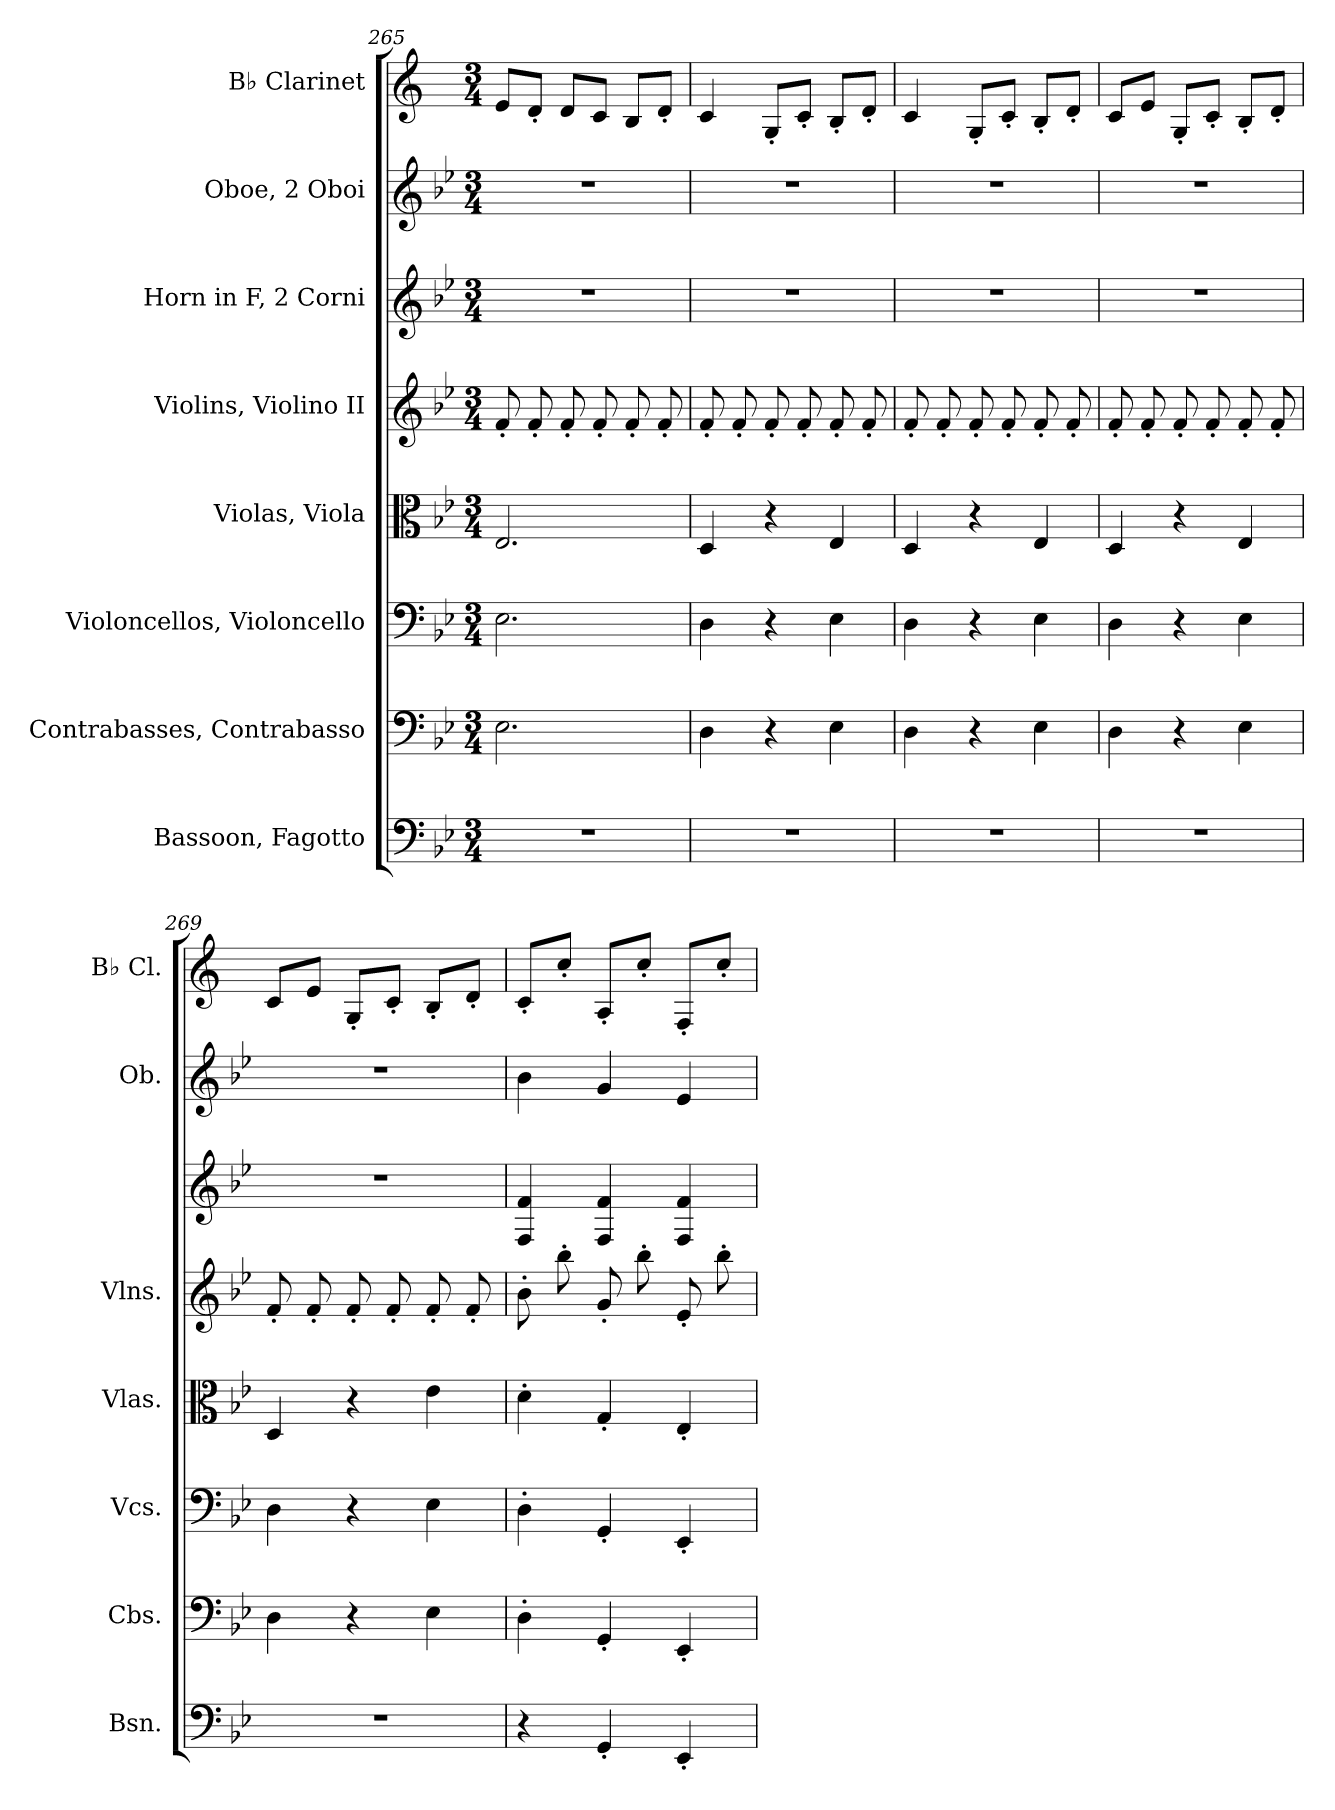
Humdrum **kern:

**kern	**kern	**kern	**kern	**kern	**kern	**kern	**kern
*part8	*part7	*part6	*part5	*part4	*part3	*part2	*part1
*staff8	*staff7	*staff6	*staff5	*staff4	*staff3	*staff2	*staff1
*I"Bassoon, Fagotto	*I"Contrabasses, Contrabasso	*I"Violoncellos, Violoncello	*I"Violas, Viola	*I"Violins, Violino II	*I"Horn in F, 2 Corni	*I"Oboe, 2 Oboi	*I"B♭ Clarinet
*I'Bsn.	*I'Cbs.	*I'Vcs.	*I'Vlas.	*I'Vlns.	*	*I'Ob.	*I'B♭ Cl.
!!LO:LB:g=z
*clefF4	*clefF4	*clefF4	*clefC3	*clefG2	*clefG2	*clefG2	*clefG2
*	*ITrd7c12	*	*	*	*ITrd4c7	*	*ITrd1c2
*k[b-e-]	*k[b-e-]	*k[b-e-]	*k[b-e-]	*k[b-e-]	*k[b-e-a-]	*k[b-e-]	*k[b-e-]
*M3/4	*M3/4	*M3/4	*M3/4	*M3/4	*M3/4	*M3/4	*M3/4
=265	=265	=265	=265	=265	=265	=265	=265
2.r	2.EE-\	2.E-\	2.E-/	8f'/	2.r	2.r	8d/L
.	.	.	.	8f'/	.	.	8c'/J
.	.	.	.	8f'/	.	.	8c/L
.	.	.	.	8f'/	.	.	8B-/J
.	.	.	.	8f'/	.	.	8A/L
.	.	.	.	8f'/	.	.	8c'/J
=266	=266	=266	=266	=266	=266	=266	=266
2.r	4DD\	4D\	4D/	8f'/	2.r	2.r	4B-/
.	.	.	.	8f'/	.	.	.
.	4r	4r	4r	8f'/	.	.	8F'/L
.	.	.	.	8f'/	.	.	8B-'/J
.	4EE-\	4E-\	4E-/	8f'/	.	.	8A'/L
.	.	.	.	8f'/	.	.	8c'/J
=267	=267	=267	=267	=267	=267	=267	=267
2.r	4DD\	4D\	4D/	8f'/	2.r	2.r	4B-/
.	.	.	.	8f'/	.	.	.
.	4r	4r	4r	8f'/	.	.	8F'/L
.	.	.	.	8f'/	.	.	8B-'/J
.	4EE-\	4E-\	4E-/	8f'/	.	.	8A'/L
.	.	.	.	8f'/	.	.	8c'/J
=268	=268	=268	=268	=268	=268	=268	=268
2.r	4DD\	4D\	4D/	8f'/	2.r	2.r	8B-/L
.	.	.	.	8f'/	.	.	8d/J
.	4r	4r	4r	8f'/	.	.	8F'/L
.	.	.	.	8f'/	.	.	8B-'/J
.	4EE-\	4E-\	4E-/	8f'/	.	.	8A'/L
.	.	.	.	8f'/	.	.	8c'/J
=269	=269	=269	=269	=269	=269	=269	=269
2.r	4DD\	4D\	4D/	8f'/	2.r	2.r	8B-/L
.	.	.	.	8f'/	.	.	8d/J
.	4r	4r	4r	8f'/	.	.	8F'/L
.	.	.	.	8f'/	.	.	8B-'/J
.	4EE-\	4E-\	4e-\	8f'/	.	.	8A'/L
.	.	.	.	8f'/	.	.	8c'/J
=270	=270	=270	=270	=270	=270	=270	=270
4r	4DD'\	4D'\	4d'\	8b-'\	4BB-/ 4B-/	4b-\	8B-'/L
.	.	.	.	8bb-'\	.	.	8b-'/J
4GG'/	4GGG'/	4GG'/	4G'/	8g'/	4BB-/ 4B-/	4g/	8G'/L
.	.	.	.	8bb-'\	.	.	8b-'/J
4EE-'/	4EEE-'/	4EE-'/	4E-'/	8e-'/	4BB-/ 4B-/	4e-/	8E-'/L
.	.	.	.	8bb-'\	.	.	8b-'/J
=	=	=	=	=	=	=	=
*-	*-	*-	*-	*-	*-	*-	*-
